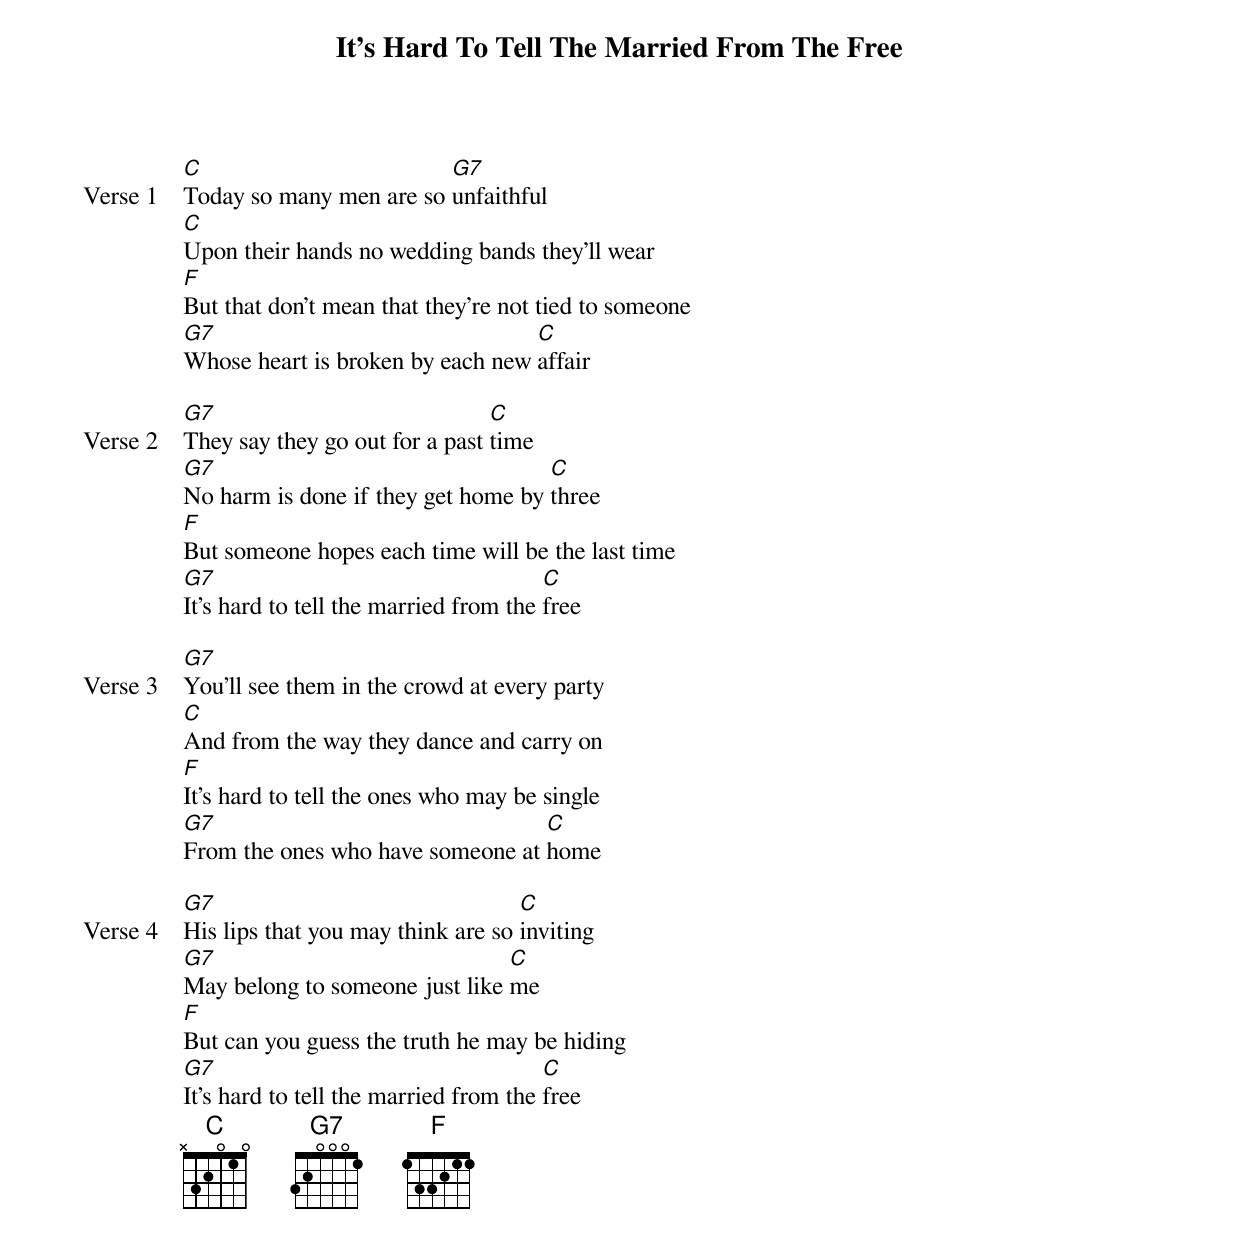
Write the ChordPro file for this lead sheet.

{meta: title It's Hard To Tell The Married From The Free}
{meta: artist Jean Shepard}
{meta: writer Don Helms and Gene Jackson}

{start_of_verse: Verse 1}
[C]Today so many men are so [G7]unfaithful
[C]Upon their hands no wedding bands they'll wear
[F]But that don't mean that they're not tied to someone
[G7]Whose heart is broken by each new [C]affair
{end_of_verse}

{start_of_verse: Verse 2}
[G7]They say they go out for a past [C]time
[G7]No harm is done if they get home by [C]three
[F]But someone hopes each time will be the last time
[G7]It's hard to tell the married from the [C]free
{end_of_verse}

{start_of_verse: Verse 3}
[G7]You'll see them in the crowd at every party
[C]And from the way they dance and carry on
[F]It's hard to tell the ones who may be single
[G7]From the ones who have someone at [C]home
{end_of_verse}

{start_of_verse: Verse 4}
[G7]His lips that you may think are so [C]inviting
[G7]May belong to someone just like [C]me
[F]But can you guess the truth he may be hiding
[G7]It's hard to tell the married from the [C]free
{end_of_verse}
